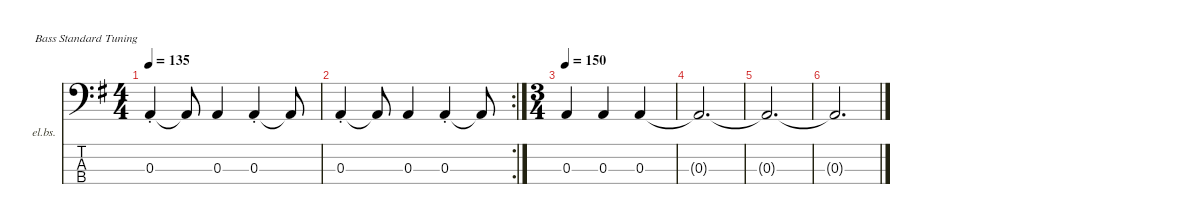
\defaultSystemsLayout 4
\hideDynamics
\bracketExtendMode nobrackets
\firstSystemTrackNameOrientation horizontal
\otherSystemsTrackNameOrientation horizontal
\track ("Electric Bass" "el.bs.") {instrument electricbassfinger}
\staff {score tabs}
\tuning (G2 D2 A1 E1)
\ts (4 4)
\tempo 135
\clef f4
\ks eminor
0.3{st}.4{dy mf} 0.3{t}.8 0.3.4 0.3{st}.4 0.3{t}.8 |
\rc 2
0.3{st}.4 0.3{t}.8 0.3.4 0.3{st}.4 0.3{t}.8 |
\ts (3 4)
\beaming (8 2 2 2)
\tempo 150
0.3.4 0.3.4 0.3.4 |
0.3{t}.2{d} |
0.3{t}.2{d} |
0.3{t}.2{d}
